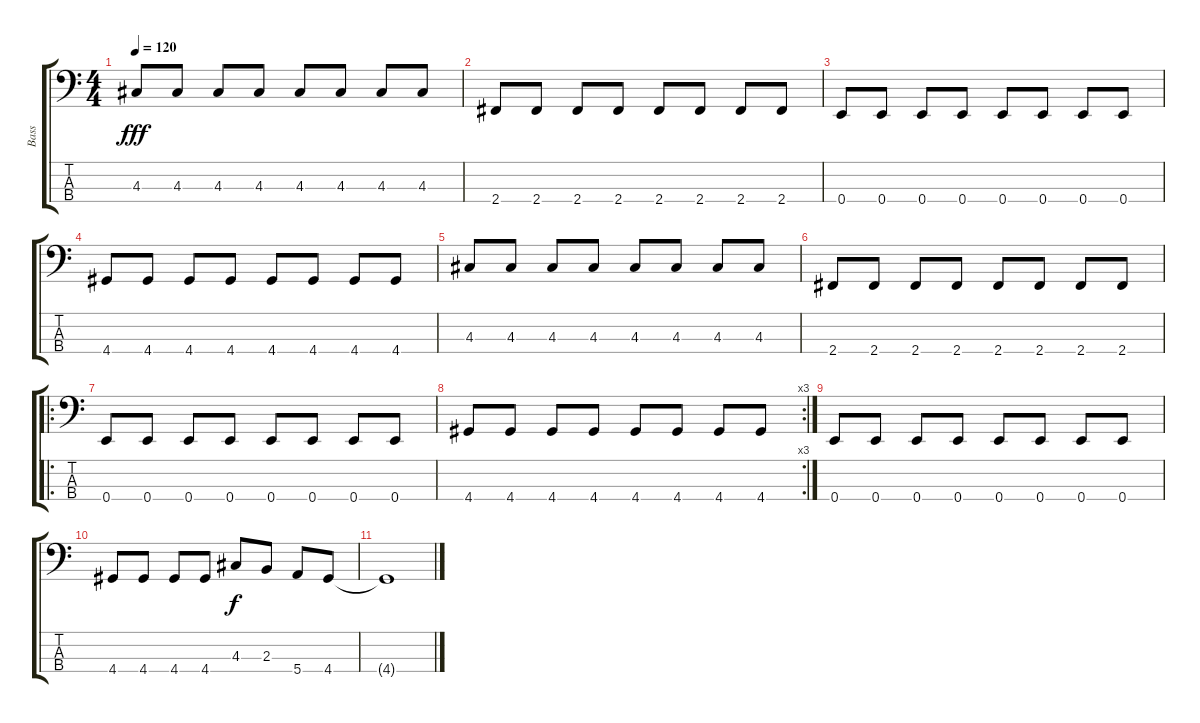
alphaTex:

\track ("Bass" "Bass") {instrument electricbasspick}
\staff {score tabs}
\tuning (G2 D2 A1 E1) {hide}
\ts (4 4)
\tempo 120
\clef f4
\ks c
4.3.8{dy fff} 4.3.8 4.3.8 4.3.8 4.3.8 4.3.8 4.3.8 4.3.8 |
2.4.8 2.4.8 2.4.8 2.4.8 2.4.8 2.4.8 2.4.8 2.4.8 |
0.4.8 0.4.8 0.4.8 0.4.8 0.4.8 0.4.8 0.4.8 0.4.8 |
4.4.8 4.4.8 4.4.8 4.4.8 4.4.8 4.4.8 4.4.8 4.4.8 |
4.3.8 4.3.8 4.3.8 4.3.8 4.3.8 4.3.8 4.3.8 4.3.8 |
2.4.8 2.4.8 2.4.8 2.4.8 2.4.8 2.4.8 2.4.8 2.4.8 |
\ro
0.4.8 0.4.8 0.4.8 0.4.8 0.4.8 0.4.8 0.4.8 0.4.8 |
\rc 3
4.4.8 4.4.8 4.4.8 4.4.8 4.4.8 4.4.8 4.4.8 4.4.8 |
0.4.8 0.4.8 0.4.8 0.4.8 0.4.8 0.4.8 0.4.8 0.4.8 |
4.4.8 4.4.8 4.4.8 4.4.8 4.3.8{dy f} 2.3.8 5.4.8 4.4.8 |
4.4{t}.1
